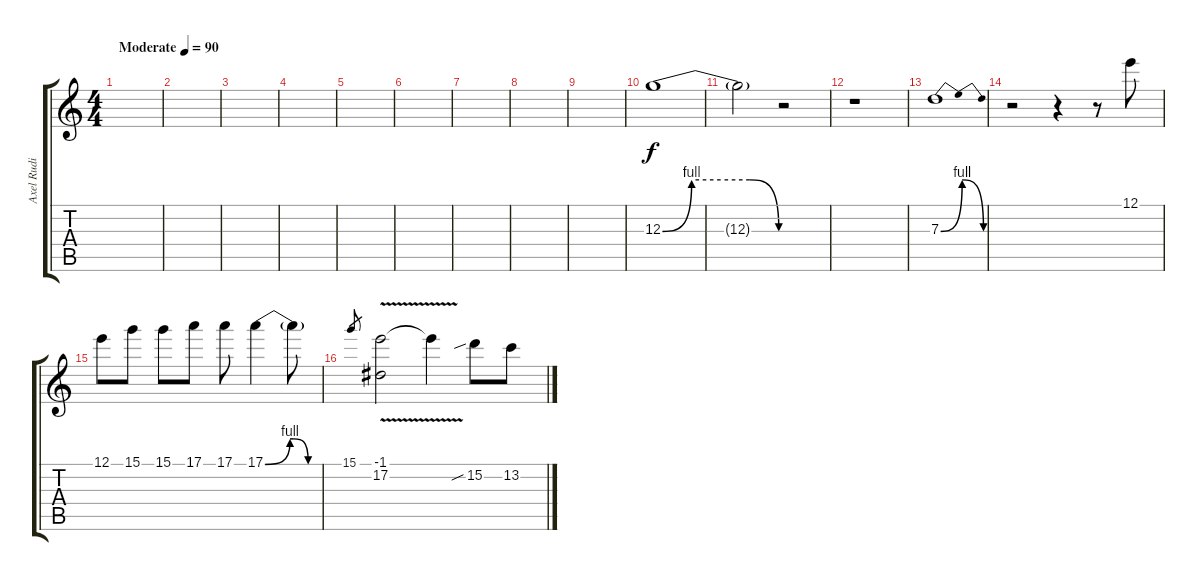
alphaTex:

\track ("Axel Rudi Pell" "Axel Rudi ") {instrument distortionguitar}
\staff {score tabs}
\tuning (E4 B3 G3 D3 A2 E2) {hide}
\ts (4 4)
\tempo (90 "Moderate")
\clef g2
\ks c
|
|
|
|
|
|
|
|
|
12.3{be (custom 0 0 15 4 30 4 45 4 60 0)}.1 |
12.3{t}.2 r.2 |
r.1 |
7.3{be (bendrelease 0 0 15 4 46 4 60 0)}.1 |
r.2 r.4 r.8 12.1.8 |
12.1.8 15.1.8 15.1.8 17.1.8 17.1.8 17.1{be (custom 0 0 26 4 30 4 45 0 60 0)}.4 17.1{t}.8 |
15.1.8{gr} (-1.1 17.2{v}).2 17.2{t}.4 15.2{sib}.8 13.2.8
